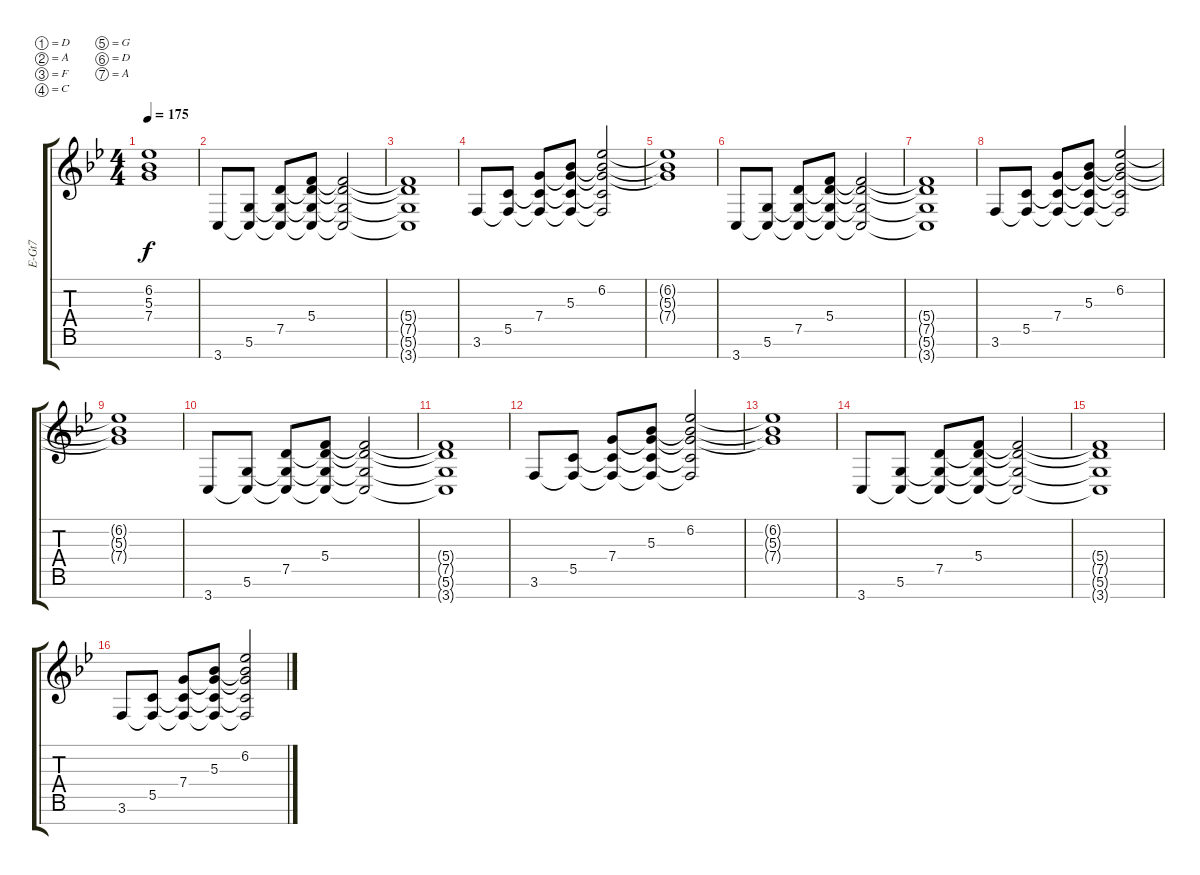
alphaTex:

\defaultSystemsLayout 4
\bracketExtendMode groupsimilarinstruments
\otherSystemsTrackNameOrientation horizontal
\track ("Electric Guitar" "E-Gt7") {instrument distortionguitar}
\staff {score tabs}
\tuning (D4 A3 F3 C3 G2 D2 A1)
\ts (4 4)
\tempo 175
\clef g2
\ks bb
(7.4{t acc forcenatural} 5.3{t acc forcenatural} 6.2{t acc forcenatural}).1{dy f beam Down} |
3.7{acc forcenatural}.8{beam Up} (5.6{acc forcenatural} 3.7{t acc forcenatural}).8{beam Up} (7.5{acc forcenatural} 5.6{t acc forcenatural} 3.7{t acc forcenatural}).8{beam Up} (5.4{acc forcenatural} 7.5{t acc forcenatural} 5.6{t acc forcenatural} 3.7{t acc forcenatural}).8{beam Up} (7.5{t acc forcenatural} 5.4{t acc forcenatural} 5.6{t acc forcenatural} 3.7{t acc forcenatural}).2{beam Up} |
(3.7{t acc forcenatural} 5.6{t acc forcenatural} 7.5{t acc forcenatural} 5.4{t acc forcenatural}).1{beam Up} |
3.6{acc forcenatural}.8{beam Up} (5.5{acc forcenatural} 3.6{t acc forcenatural}).8{beam Up} (7.4{acc forcenatural} 3.6{t acc forcenatural} 5.5{t acc forcenatural}).8{beam Up} (5.3{acc forcenatural} 7.4{t acc forcenatural} 3.6{t acc forcenatural} 5.5{t acc forcenatural}).8{beam Up} (6.2{acc forcenatural} 5.3{t acc forcenatural} 7.4{t acc forcenatural} 5.5{t acc forcenatural} 3.6{t acc forcenatural}).2{beam Up} |
(7.4{t acc forcenatural} 5.3{t acc forcenatural} 6.2{t acc forcenatural}).1{beam Down} |
3.7{acc forcenatural}.8{beam Up} (5.6{acc forcenatural} 3.7{t acc forcenatural}).8{beam Up} (7.5{acc forcenatural} 5.6{t acc forcenatural} 3.7{t acc forcenatural}).8{beam Up} (5.4{acc forcenatural} 7.5{t acc forcenatural} 5.6{t acc forcenatural} 3.7{t acc forcenatural}).8{beam Up} (7.5{t acc forcenatural} 5.4{t acc forcenatural} 5.6{t acc forcenatural} 3.7{t acc forcenatural}).2{beam Up} |
(3.7{t acc forcenatural} 5.6{t acc forcenatural} 7.5{t acc forcenatural} 5.4{t acc forcenatural}).1{beam Up} |
3.6{acc forcenatural}.8{beam Up} (5.5{acc forcenatural} 3.6{t acc forcenatural}).8{beam Up} (7.4{acc forcenatural} 3.6{t acc forcenatural} 5.5{t acc forcenatural}).8{beam Up} (5.3{acc forcenatural} 7.4{t acc forcenatural} 3.6{t acc forcenatural} 5.5{t acc forcenatural}).8{beam Up} (6.2{acc forcenatural} 5.3{t acc forcenatural} 7.4{t acc forcenatural} 5.5{t acc forcenatural} 3.6{t acc forcenatural}).2{beam Up} |
(7.4{t acc forcenatural} 5.3{t acc forcenatural} 6.2{t acc forcenatural}).1{beam Down} |
3.7{acc forcenatural}.8{beam Up} (5.6{acc forcenatural} 3.7{t acc forcenatural}).8{beam Up} (7.5{acc forcenatural} 5.6{t acc forcenatural} 3.7{t acc forcenatural}).8{beam Up} (5.4{acc forcenatural} 7.5{t acc forcenatural} 5.6{t acc forcenatural} 3.7{t acc forcenatural}).8{beam Up} (7.5{t acc forcenatural} 5.4{t acc forcenatural} 5.6{t acc forcenatural} 3.7{t acc forcenatural}).2{beam Up} |
(3.7{t acc forcenatural} 5.6{t acc forcenatural} 7.5{t acc forcenatural} 5.4{t acc forcenatural}).1{beam Up} |
3.6{acc forcenatural}.8{beam Up} (5.5{acc forcenatural} 3.6{t acc forcenatural}).8{beam Up} (7.4{acc forcenatural} 3.6{t acc forcenatural} 5.5{t acc forcenatural}).8{beam Up} (5.3{acc forcenatural} 7.4{t acc forcenatural} 3.6{t acc forcenatural} 5.5{t acc forcenatural}).8{beam Up} (6.2{acc forcenatural} 5.3{t acc forcenatural} 7.4{t acc forcenatural} 5.5{t acc forcenatural} 3.6{t acc forcenatural}).2{beam Up} |
(7.4{t acc forcenatural} 5.3{t acc forcenatural} 6.2{t acc forcenatural}).1{beam Down} |
3.7{acc forcenatural}.8{beam Up} (5.6{acc forcenatural} 3.7{t acc forcenatural}).8{beam Up} (7.5{acc forcenatural} 5.6{t acc forcenatural} 3.7{t acc forcenatural}).8{beam Up} (5.4{acc forcenatural} 7.5{t acc forcenatural} 5.6{t acc forcenatural} 3.7{t acc forcenatural}).8{beam Up} (7.5{t acc forcenatural} 5.4{t acc forcenatural} 5.6{t acc forcenatural} 3.7{t acc forcenatural}).2{beam Up} |
(3.7{t acc forcenatural} 5.6{t acc forcenatural} 7.5{t acc forcenatural} 5.4{t acc forcenatural}).1{beam Up} |
3.6{acc forcenatural}.8{beam Up} (5.5{acc forcenatural} 3.6{t acc forcenatural}).8{beam Up} (7.4{acc forcenatural} 3.6{t acc forcenatural} 5.5{t acc forcenatural}).8{beam Up} (5.3{acc forcenatural} 7.4{t acc forcenatural} 3.6{t acc forcenatural} 5.5{t acc forcenatural}).8{beam Up} (6.2{acc forcenatural} 5.3{t acc forcenatural} 7.4{t acc forcenatural} 5.5{t acc forcenatural} 3.6{t acc forcenatural}).2{beam Up}
